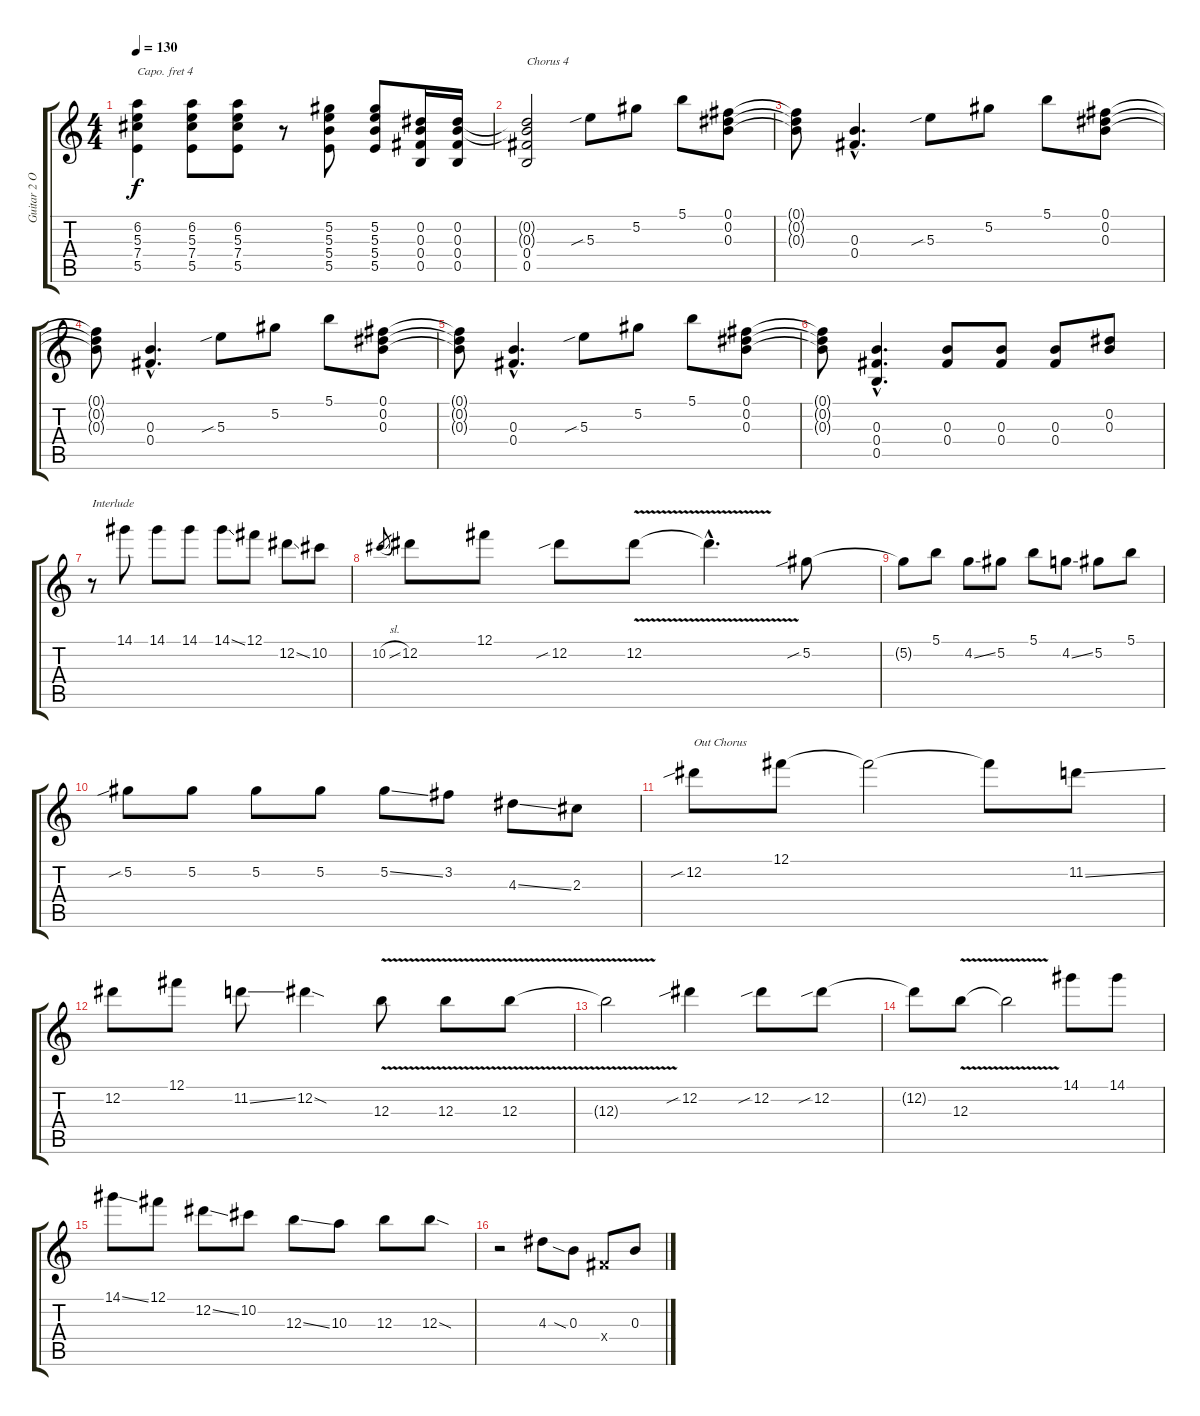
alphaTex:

\track ("Guitar 2 Open G capo IV" "Guitar 2 O") {instrument electricguitarclean}
\staff {score tabs}
\capo 4
\tuning (D4 B3 G3 D3 G2 D2) {hide}
\ts (4 4)
\tempo 130
\clef g2
\ks c
(6.2 5.3 7.4 5.5).4{dy f} (6.2 5.3 7.4 5.5).8 (6.2 5.3 7.4 5.5).8 r.8 (5.2 5.3 5.4 5.5).8 (5.2 5.3 5.4 5.5).8 (0.2 0.3 0.4 0.5).16 (0.2 0.3 0.4 0.5).16 |
(0.2{t} 0.3{t} 0.4 0.5).2{txt "Chorus 4"} 5.3{sib}.8 5.2.8 5.1.8 (0.1 0.2 0.3).8 |
(0.1{t} 0.2{t} 0.3{t}).8 (0.3{hac} 0.4{hac}).4{d} 5.3{sib}.8 5.2.8 5.1.8 (0.1 0.2 0.3).8 |
(0.1{t} 0.2{t} 0.3{t}).8 (0.3{hac} 0.4{hac}).4{d} 5.3{sib}.8 5.2.8 5.1.8 (0.1 0.2 0.3).8 |
(0.1{t} 0.2{t} 0.3{t}).8 (0.3{hac} 0.4{hac}).4{d} 5.3{sib}.8 5.2.8 5.1.8 (0.1 0.2 0.3).8 |
(0.1{t} 0.2{t} 0.3{t}).8 (0.3{hac} 0.4{hac} 0.5{hac}).4{d} (0.3 0.4).8 (0.3 0.4).8 (0.3 0.4).8 (0.2 0.3).8 |
r.8{txt "Interlude"} 14.1.8 14.1.8 14.1.8 14.1{ss}.8 12.1.8 12.2{ss}.8 10.2.8 |
10.2{sl}.8{gr} 12.2.8 12.1.8 12.2{sib}.8 12.2{v}.8 12.2{hac t}.4{d} 5.2{sib}.8 |
5.2{t}.8 5.1.8 4.2{ss}.8 5.2.8 5.1.8 4.2{ss}.8 5.2.8 5.1.8 |
5.2{sib}.8 5.2.8 5.2.8 5.2.8 5.2{ss}.8 3.2.8 4.3{ss}.8 2.3.8 |
12.2{sib}.8{txt "Out Chorus"} 12.1.8 12.1{t}.2 12.1{t}.8 11.2{ss}.8 |
12.2.8 12.1.8 11.2{ss}.8 12.2{sod}.4 12.3{v}.8 12.3{v}.8 12.3{v}.8 |
12.3{t}.2 12.2{sib}.4 12.2{sib}.8 12.2{sib}.8 |
12.2{t}.8 12.3{v}.8 12.3{t}.2 14.1.8 14.1.8 |
14.1{ss}.8 12.1.8 12.2{ss}.8 10.2.8 12.3{ss}.8 10.3.8 12.3.8 12.3{sod}.8 |
r.2 4.3.8 0.3{sia}.8 0.4{x}.8 0.3.8
